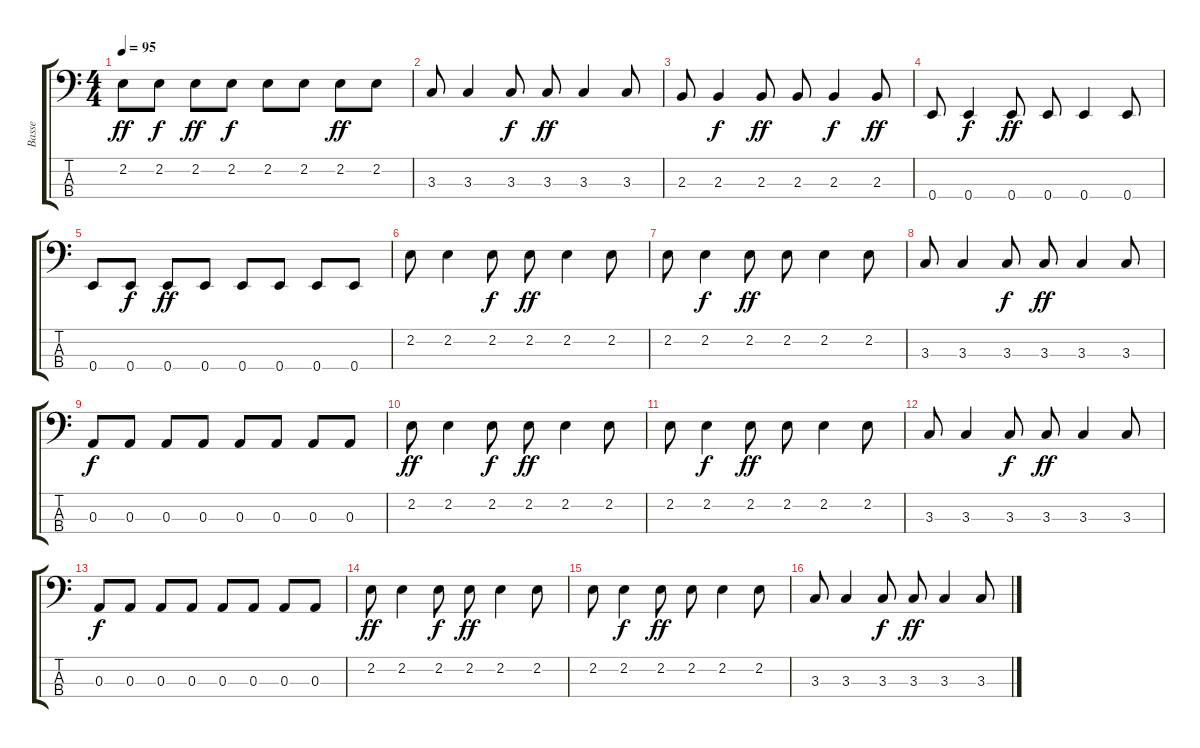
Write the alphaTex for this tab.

\track ("Basse" "Basse") {instrument electricbassfinger}
\staff {score tabs}
\tuning (G2 D2 A1 E1) {hide}
\ts (4 4)
\tempo 95
\clef f4
\ks c
2.2.8{dy ff} 2.2.8{dy f} 2.2.8{dy ff} 2.2.8{dy f} 2.2.8 2.2.8 2.2.8{dy ff} 2.2.8 |
3.3.8 3.3.4 3.3.8{dy f} 3.3.8{dy ff} 3.3.4 3.3.8 |
2.3.8 2.3.4{dy f} 2.3.8{dy ff} 2.3.8 2.3.4{dy f} 2.3.8{dy ff} |
0.4.8 0.4.4{dy f} 0.4.8{dy ff} 0.4.8 0.4.4 0.4.8 |
0.4.8 0.4.8{dy f} 0.4.8{dy ff} 0.4.8 0.4.8 0.4.8 0.4.8 0.4.8 |
2.2.8 2.2.4 2.2.8{dy f} 2.2.8{dy ff} 2.2.4 2.2.8 |
2.2.8 2.2.4{dy f} 2.2.8{dy ff} 2.2.8 2.2.4 2.2.8 |
3.3.8 3.3.4 3.3.8{dy f} 3.3.8{dy ff} 3.3.4 3.3.8 |
0.3.8{dy f} 0.3.8 0.3.8 0.3.8 0.3.8 0.3.8 0.3.8 0.3.8 |
2.2.8{dy ff} 2.2.4 2.2.8{dy f} 2.2.8{dy ff} 2.2.4 2.2.8 |
2.2.8 2.2.4{dy f} 2.2.8{dy ff} 2.2.8 2.2.4 2.2.8 |
3.3.8 3.3.4 3.3.8{dy f} 3.3.8{dy ff} 3.3.4 3.3.8 |
0.3.8{dy f} 0.3.8 0.3.8 0.3.8 0.3.8 0.3.8 0.3.8 0.3.8 |
2.2.8{dy ff} 2.2.4 2.2.8{dy f} 2.2.8{dy ff} 2.2.4 2.2.8 |
2.2.8 2.2.4{dy f} 2.2.8{dy ff} 2.2.8 2.2.4 2.2.8 |
3.3.8 3.3.4 3.3.8{dy f} 3.3.8{dy ff} 3.3.4 3.3.8
